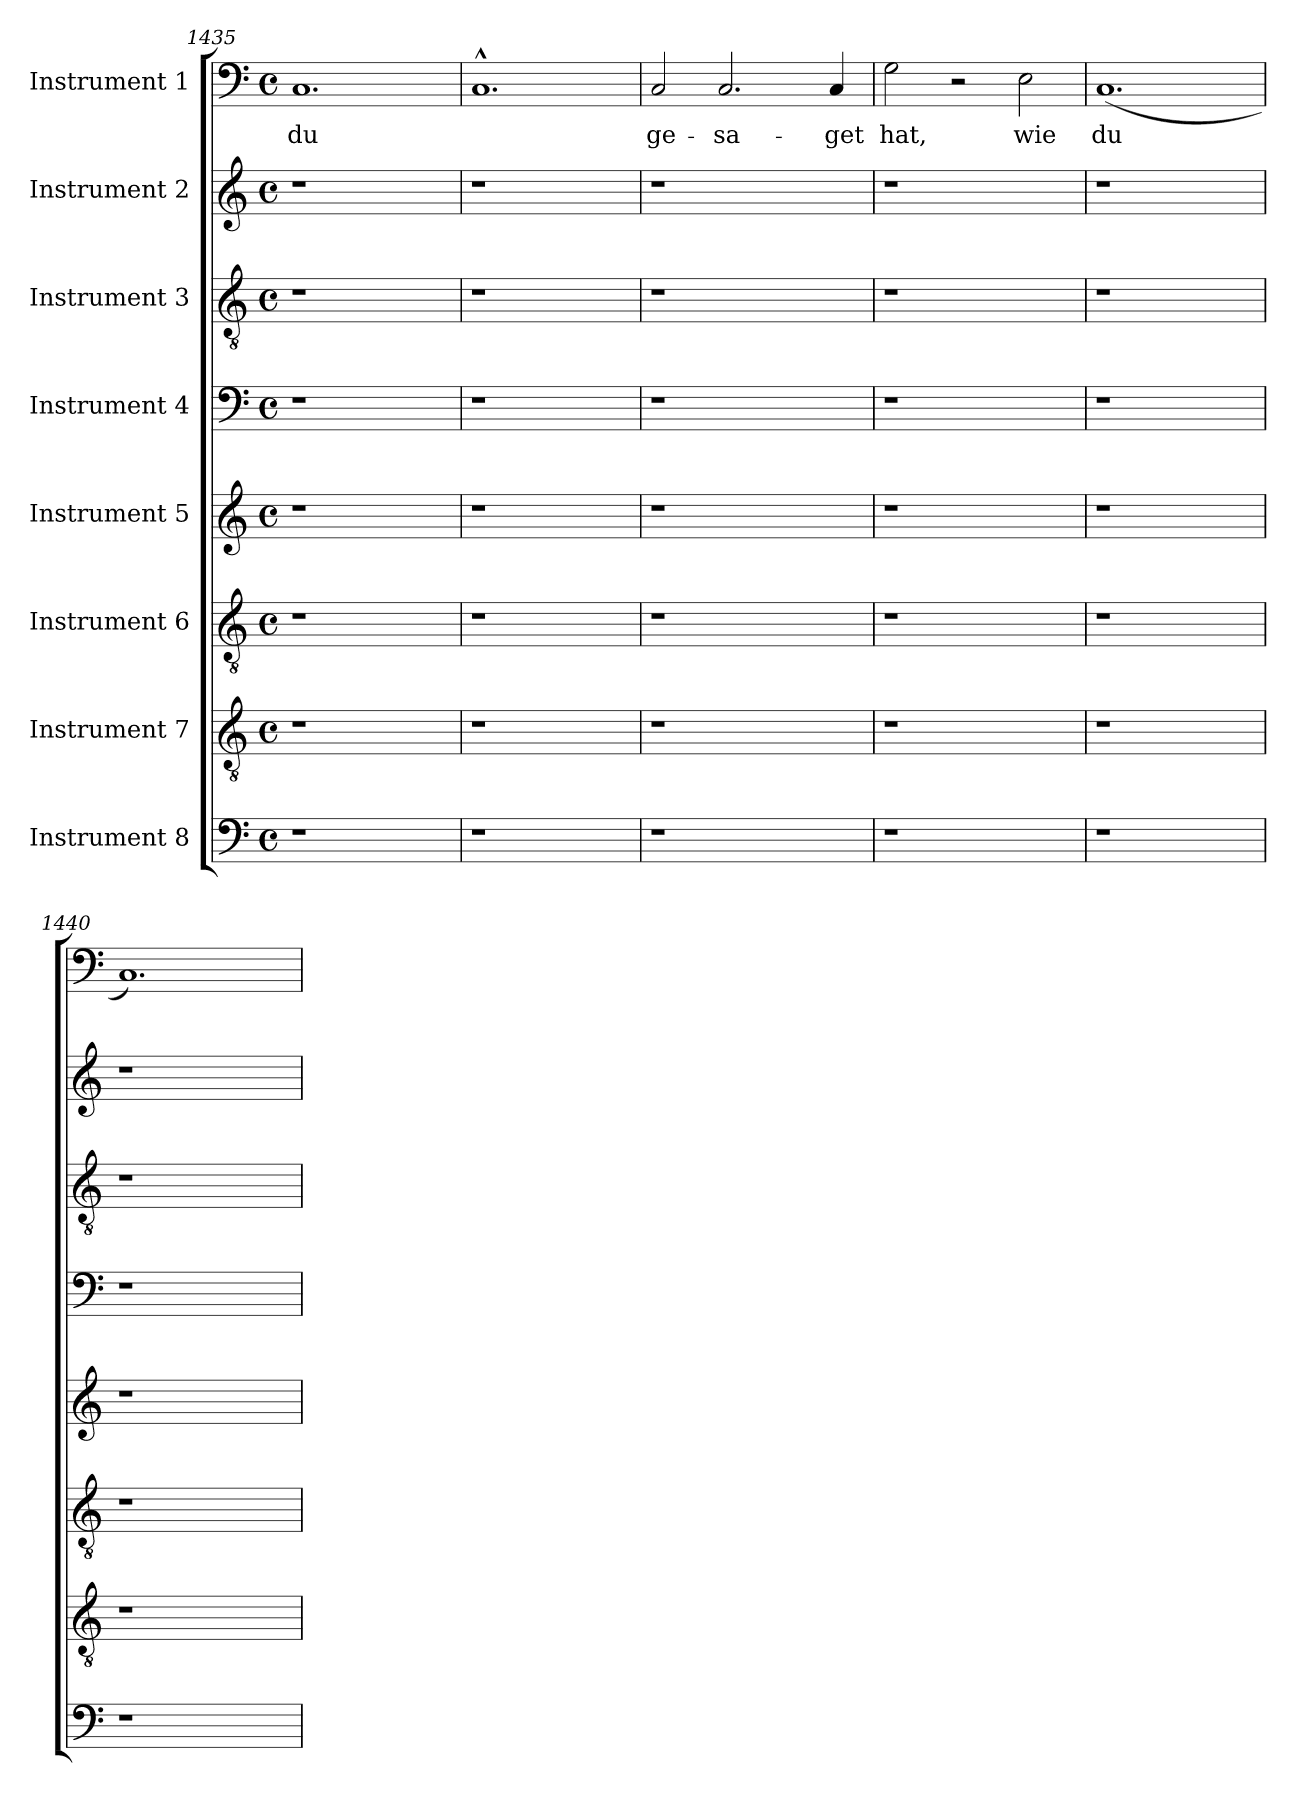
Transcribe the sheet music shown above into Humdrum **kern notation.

**kern	**kern	**kern	**kern	**kern	**kern	**kern	**kern	**text
*part8	*part7	*part6	*part5	*part4	*part3	*part2	*part1	*part1
*staff8	*staff7	*staff6	*staff5	*staff4	*staff3	*staff2	*staff1	*staff1
*I"Instrument 8	*I"Instrument 7	*I"Instrument 6	*I"Instrument 5	*I"Instrument 4	*I"Instrument 3	*I"Instrument 2	*I"Instrument 1	*
*clefF4	*clefGv2	*clefGv2	*clefG2	*clefF4	*clefGv2	*clefG2	*clefF4	*
*M4/4	*M4/4	*M4/4	*M4/4	*M4/4	*M4/4	*M4/4	*M4/4	*
*met(c)	*met(c)	*met(c)	*met(c)	*met(c)	*met(c)	*met(c)	*met(c)	*
=1435	=1435	=1435	=1435	=1435	=1435	=1435	=1435	=1435
!	!	!	!	!	!	!	!	!LO:LY:b:cj
1r	1r	1r	1r	1r	1r	1r	1.C	du
2ryy	2ryy	2ryy	2ryy	2ryy	2ryy	2ryy	.	.
!!LO:LB:g=z
=1436	=1436	=1436	=1436	=1436	=1436	=1436	=1436	=1436
1r	1r	1r	1r	1r	1r	1r	1.C^^<	.
2ryy	2ryy	2ryy	2ryy	2ryy	2ryy	2ryy	.	.
=1437	=1437	=1437	=1437	=1437	=1437	=1437	=1437	=1437
!	!	!	!	!	!	!	!	!LO:LY:b:cj
1r	1r	1r	1r	1r	1r	1r	2C/	ge-
!	!	!	!	!	!	!	!	!LO:LY:b:cj
.	.	.	.	.	.	.	2.C/	-sa-
2ryy	2ryy	2ryy	2ryy	2ryy	2ryy	2ryy	.	.
!	!	!	!	!	!	!	!	!LO:LY:b:cj
.	.	.	.	.	.	.	4C/	-get
=1438	=1438	=1438	=1438	=1438	=1438	=1438	=1438	=1438
!	!	!	!	!	!	!	!	!LO:LY:b:cj
1r	1r	1r	1r	1r	1r	1r	2G\	hat,
.	.	.	.	.	.	.	2r	.
!	!	!	!	!	!	!	!	!LO:LY:b:cj
2ryy	2ryy	2ryy	2ryy	2ryy	2ryy	2ryy	2E\	wie
=1439	=1439	=1439	=1439	=1439	=1439	=1439	=1439	=1439
!	!	!	!	!	!	!	!	!LO:LY:b:cj
1r	1r	1r	1r	1r	1r	1r	(<1.C	du
2ryy	2ryy	2ryy	2ryy	2ryy	2ryy	2ryy	.	.
=1440	=1440	=1440	=1440	=1440	=1440	=1440	=1440	=1440
1r	1r	1r	1r	1r	1r	1r	1.C)	.
2ryy	2ryy	2ryy	2ryy	2ryy	2ryy	2ryy	.	.
=	=	=	=	=	=	=	=	=
*-	*-	*-	*-	*-	*-	*-	*-	*-
